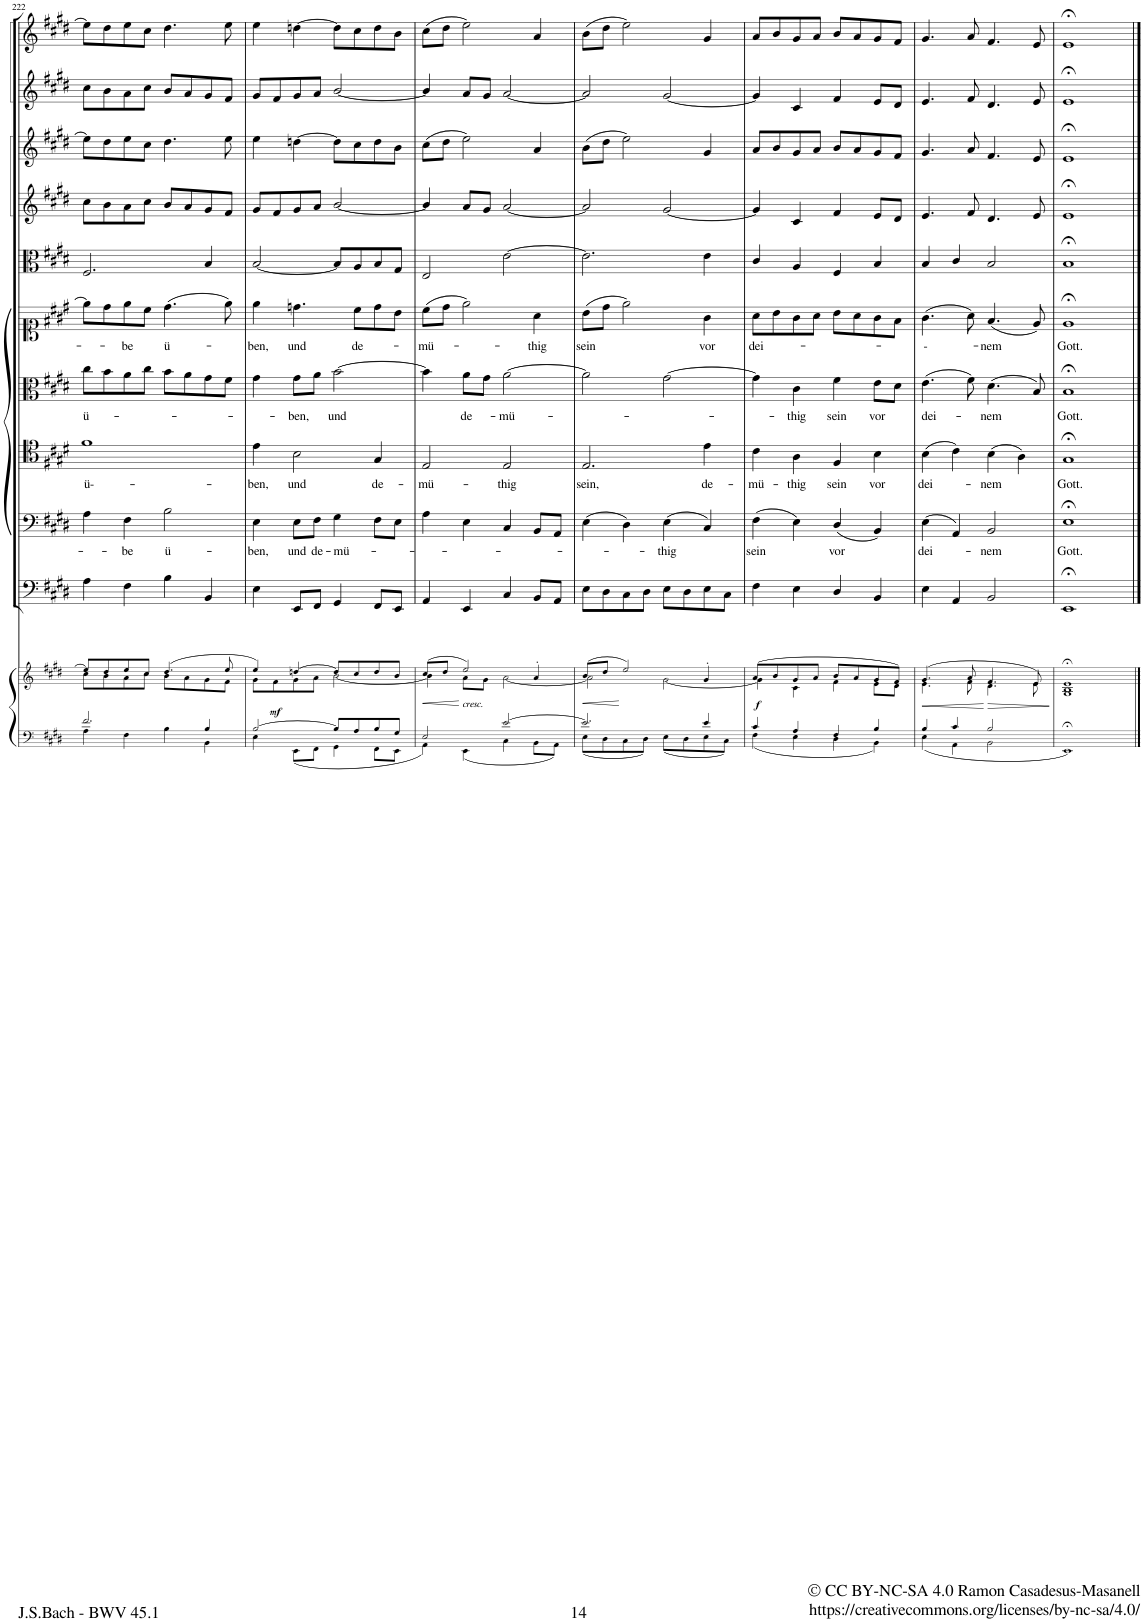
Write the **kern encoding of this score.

**kern	**kern	**dynam	**kern	**kern	**text	**kern	**text	**kern	**text	**kern	**text	**kern	**kern	**kern	**kern	**kern
*part11	*part11	*part11	*part10	*part9	*part9	*part8	*part8	*part7	*part7	*part6	*part6	*part5	*part4	*part3	*part2	*part1
*staff12	*staff11	*staff11/12	*staff10	*staff9	*staff9	*staff8	*staff8	*staff7	*staff7	*staff6	*staff6	*staff5	*staff4	*staff3	*staff2	*staff1
*I"Piano reduction	*	*	*I"Continuo	*I"Basso	*	*I"Tenore	*	*I"Alto	*	*I"Soprano	*	*I"Viola	*I"Violino II	*I"Violino I	*I"Flauto traverso II Oboe II	*I"Flauto traverso I Oboe I
*I'Pno	*	*	*	*	*	*	*	*	*	*	*	*	*	*	*I'Ob	*I'Ob
!!LO:PB:g=z
*clefF4	*clefG2	*	*clefF4	*clefF4	*	*clefC4	*	*clefC3	*	*clefC1	*	*clefC3	*clefG2	*clefG2	*clefG2	*clefG2
*k[f#c#g#d#]	*k[f#c#g#d#]	*	*k[f#c#g#d#]	*k[f#c#g#d#]	*	*k[f#c#g#d#]	*	*k[f#c#g#d#]	*	*k[f#c#g#d#]	*	*k[f#c#g#d#]	*k[f#c#g#d#]	*k[f#c#g#d#]	*k[f#c#g#d#]	*k[f#c#g#d#]
*M2/2	*M2/2	*	*M2/2	*M2/2	*	*M2/2	*	*M2/2	*	*M2/2	*	*M2/2	*M2/2	*M2/2	*M2/2	*M2/2
*met(c|)	*met(c|)	*	*met(c|)	*met(c|)	*	*met(c|)	*	*met(c|)	*	*met(c|)	*	*met(c|)	*met(c|)	*met(c|)	*met(c|)	*met(c|)
=222	=222	=222	=222	=222	=222	=222	=222	=222	=222	=222	=222	=222	=222	=222	=222	=222
*^	*^	*	*	*	*	*	*	*	*	*	*	*	*	*	*	*
!	!	!	!	!	!	!	!	!	!LO:LY:b	!	!LO:LY:b	!	!	!	!	!	!	!
2.f#/	4A\	8ee/L]	8cc#\L	.	4A\	4A\	.	1f#	ü--	8cc#\L	ü-	8ee\L]	.	2.F#/	8cc#\L	8ee\L]	8cc#\L	8ee\L]
.	.	8dd#/	8b\	.	.	.	.	.	.	8b\	.	8dd#\	.	.	8b\	8dd#\	8b\	8dd#\
!	!	!	!	!	!	!	!LO:LY:b	!	!	!	!	!	!LO:LY:b	!	!	!	!	!
.	4F#\	8ee/	8a\	.	4F#\	4F#\	be	.	.	8a\	.	8ee\	be	.	8a\	8ee\	8a\	8ee\
.	.	8cc#/J	8cc#\J	.	.	.	.	.	.	8cc#\J	.	8cc#\J	.	.	8cc#\J	8cc#\J	8cc#\J	8cc#\J
!	!	!	!	!	!	!	!LO:LY:b	!	!	!	!	!	!LO:LY:b	!	!	!	!	!
.	4B\	(4.dd#/	8b\L	.	4B\	2B\	ü-	.	.	8b\L	.	(4.dd#\	ü-	.	8b/L	4.dd#\	8b/L	4.dd#\
.	.	.	8a\	.	.	.	.	.	.	8a\	.	.	.	.	8a/	.	8a/	.
4B/	4BB\	.	8g#\	.	4BB/	.	.	.	.	8g#\	.	.	.	4B/	8g#/	.	8g#/	.
.	.	8ee/	8f#\J	.	.	.	.	.	.	8f#\J	.	8ee\)	.	.	8f#/J	8ee\	8f#/J	8ee\
=223	=223	=223	=223	=223	=223	=223	=223	=223	=223	=223	=223	=223	=223	=223	=223	=223	=223	=223
!	!	!	!	!	!	!	!LO:LY:b	!	!LO:LY:b	!	!	!	!LO:LY:b	!	!	!	!	!
[2B/	4E\	4ee/)	8g#\L	.	4E\	4E\	ben,	4e\	ben,	4g#\	.	4ee\	ben,	[2B/	8g#/L	4ee\	8g#/L	4ee\
!	!	!	!	!LO:DY:b	!	!	!	!	!	!	!	!	!	!	!	!	!	!
.	.	.	8f#\	mf	.	.	.	.	.	.	.	.	.	.	8f#/	.	8f#/	.
!	!	!	!	!	!	!	!LO:LY:b	!	!LO:LY:b	!	!LO:LY:b	!	!LO:LY:b	!	!	!	!	!
.	8EE\L	[4ddn/	8g#\	.	8EE/L	8E\L	und	2B\	und	8g#\L	ben,	4.ddn\	und	.	8g#/	[4ddn\	8g#/	[4ddn\
!	!	!	!	!	!	!	!LO:LY:b	!	!	!	!	!	!	!	!	!	!	!
.	8FF#\J	.	8a\J	.	8FF#/J	8F#\J	de-	.	.	8a\J	.	.	.	.	8a/J	.	8a/J	.
!	!	!	!	!	!	!	!LO:LY:b	!	!	!	!LO:LY:b	!	!	!	!	!	!	!
8B/L]	4GG#\	8dd/L]	[2b\	.	4GG#/	4G#\	mü-	.	.	[2b\	und	.	.	8B/L]	[2b/	8dd\L]	[2b/	8dd\L]
!	!	!	!	!	!	!	!	!	!	!	!	!	!LO:LY:b	!	!	!	!	!
8A/	.	8cc#/	.	.	.	.	.	.	.	.	.	8cc#\L	de	8A/	.	8cc#\	.	8cc#\
!	!	!	!	!	!	!	!	!	!LO:LY:b	!	!	!	!	!	!	!	!	!
8B/	8FF#\L	8dd/	.	.	8FF#/L	8F#\L	.	4G#/	de-	.	.	8dd\	.	8B/	.	8dd\	.	8dd\
8G#/J	8EE\J	8b/J	.	.	8EE/J	8E\J	.	.	.	.	.	8b\J	.	8G#/J	.	8b\J	.	8b\J
=224	=224	=224	=224	=224	=224	=224	=224	=224	=224	=224	=224	=224	=224	=224	=224	=224	=224	=224
!	!	!	!	!LO:HP:b	!	!	!	!	!LO:LY:b	!	!	!	!LO:LY:b	!	!	!	!	!
2E/	4AA\	(8cc#/L	4b\]	<	4AA/	4A\	.	2E/	mü-	4b\]	.	(8cc#\L	mü	2E/	4b/]	(8cc#\L	4b/]	(8cc#\L
.	.	8dd#/J	.	.	.	.	.	.	.	.	.	8dd#\J	.	.	.	8dd#\J	.	8dd#\J
!	!	!LO:TX:b:i:t=cresc.	!	!	!	!	!	!	!	!	!	!	!	!	!	!	!	!
!	!	!	!	!	!	!	!	!	!	!	!LO:LY:b	!	!	!	!	!	!	!
.	4EE\	2ee/)	8a\L	.	4EE/	4E\	.	.	.	8a\L	de	2ee\)	.	.	8a/L	2ee\)	8a/L	2ee\)
.	.	.	8g#\J	.	.	.	.	.	.	8g#\J	.	.	.	.	8g#/J	.	8g#/J	.
!	!	!	!	!	!	!	!	!	!LO:LY:b	!	!LO:LY:b	!	!	!	!	!	!	!
[2e/	4C#\	.	[2a\	.	4C#/	4C#/	.	2E/	thig	[2a\	mü-	.	.	[2e\	[2a/	.	[2a/	.
!	!	!	!	!	!	!	!	!	!	!	!	!	!LO:LY:b	!	!	!	!	!
.	8BB\L	4a'/	.	.	8BB/L	8BB/L	.	.	.	.	.	4a\	thig	.	.	4a/	.	4a/
.	8AA\J	.	.	.	8AA/J	8AA/J	.	.	.	.	.	.	.	.	.	.	.	.
=225	=225	=225	=225	=225	=225	=225	=225	=225	=225	=225	=225	=225	=225	=225	=225	=225	=225	=225
!	!	!	!	!LO:HP:b	!	!	!	!	!LO:LY:b	!	!	!	!LO:LY:b	!	!	!	!	!
2.e/]	8E\L	(8b/L	2a\]	<	8E\L	(4E\	.	2.E/	sein,	2a\]	.	(8b\L	sein	2.e\]	2a/]	(8b\L	2a/]	(8b\L
.	8D#\	8dd#/J	.	.	8D#\	.	.	.	.	.	.	8dd#\J	.	.	.	8dd#\J	.	8dd#\J
.	8C#\	2ee/)	.	[	8C#\	4D#\)	.	.	.	.	.	2ee\)	.	.	.	2ee\)	.	2ee\)
.	8D#\J	.	.	.	8D#\J	.	.	.	.	.	.	.	.	.	.	.	.	.
!	!	!	!	!	!	!	!LO:LY:b	!	!	!	!	!	!	!	!	!	!	!
.	8E\L	.	[2g#\	.	8E\L	(4E\	thig	.	.	[2g#\	.	.	.	.	[2g#/	.	[2g#/	.
.	8D#\	.	.	.	8D#\	.	.	.	.	.	.	.	.	.	.	.	.	.
!	!	!	!	!	!	!	!	!	!LO:LY:b	!	!	!	!LO:LY:b	!	!	!	!	!
4e/	8E\	4g#'/	.	.	8E\	4C#/)	.	4e\	de-	.	.	4g#\	vor	4e\	.	4g#/	.	4g#/
.	8C#\J	.	.	.	8C#\J	.	.	.	.	.	.	.	.	.	.	.	.	.
=226	=226	=226	=226	=226	=226	=226	=226	=226	=226	=226	=226	=226	=226	=226	=226	=226	=226	=226
!	!	!	!	!LO:DY:b	!	!	!LO:LY:b	!	!LO:LY:b	!	!	!	!LO:LY:b	!	!	!	!	!
4c#/	4F#\	(8a/L	4g#\]	f	4F#\	(4F#\	sein	4c#\	mü-	4g#\]	.	8a\L	dei	4c#/	4g#/]	8a/L	4g#/]	8a/L
.	.	8b/	.	.	.	.	.	.	.	.	.	8b\	.	.	.	8b/	.	8b/
!	!	!	!	!	!	!	!	!	!LO:LY:b	!	!LO:LY:b	!	!	!	!	!	!	!
4A/	4E\	8g#/	4c#\	.	4E\	4E\)	.	4A\	thig	4c#\	thig	8g#\	.	4A/	4c#/	8g#/	4c#/	8g#/
.	.	8a/J	.	.	.	.	.	.	.	.	.	8a\J	.	.	.	8a/J	.	8a/J
!	!	!	!	!	!	!	!LO:LY:b	!	!LO:LY:b	!	!LO:LY:b	!	!	!	!	!	!	!
4F#/	4D#\	8b/L	4f#\	.	4D#/	(4D#/	vor	4F#/	sein	4f#\	sein	8b\L	.	4F#/	4f#/	8b/L	4f#/	8b/L
.	.	8a/	.	.	.	.	.	.	.	.	.	8a\	.	.	.	8a/	.	8a/
!	!	!	!	!	!	!	!	!	!LO:LY:b	!	!LO:LY:b	!	!	!	!	!	!	!
4B/	4BB\	8g#/	8e\L	.	4BB/	4BB/)	.	4B\	vor	8e\L	vor	8g#\	.	4B/	8e/L	8g#/	8e/L	8g#/
.	.	8f#/J)	8d#\J	.	.	.	.	.	.	8d#\J	.	8f#\J	.	.	8d#/J	8f#/J	8d#/J	8f#/J
=227	=227	=227	=227	=227	=227	=227	=227	=227	=227	=227	=227	=227	=227	=227	=227	=227	=227	=227
!	!	!	!	!LO:HP:b	!	!	!LO:LY:b	!	!LO:LY:b	!	!LO:LY:b	!	!LO:LY:b	!	!	!	!	!
4B/	4E\	(4.g#/	4.e\	<	4E\	(4E\	dei	(4B\	dei	(4.e\	dei-	(4.g#\	-	4B/	4.e/	4.g#/	4.e/	4.g#/
4c#/	4AA\	.	.	.	4AA/	4AA/)	.	4c#\)	.	.	.	.	.	4c#/	.	.	.	.
.	.	8a/	8f#\	.	.	.	.	.	.	8f#\)	.	8a\)	.	.	8f#/	8a/	8f#/	8a/
!	!	!	!	!	!	!	!LO:LY:b	!	!LO:LY:b	!	!LO:LY:b	!	!LO:LY:b	!	!	!	!	!
2B/	2BB\	4.f#/	4.d#\	[	2BB/	2BB/	nem	(4B\	nem	(4.d#\	nem	(4.f#/	nem	2B/	4.d#/	4.f#/	4.d#/	4.f#/
.	.	.	.	.	.	.	.	4A\)	.	.	.	.	.	.	.	.	.	.
.	.	8e/)	8e\	.	.	.	.	.	.	8B/)	.	8e/)	.	.	8e/	8e/	8e/	8e/
*v	*v	*	*	*	*	*	*	*	*	*	*	*	*	*	*	*	*	*
*	*v	*v	*	*	*	*	*	*	*	*	*	*	*	*	*	*	*
.	.	[	.	.	.	.	.	.	.	.	.	.	.	.	.	.
=228	=228	=228	=228	=228	=228	=228	=228	=228	=228	=228	=228	=228	=228	=228	=228	=228
!	!	!	!	!	!LO:LY:b	!	!LO:LY:b	!	!LO:LY:b	!	!LO:LY:b	!	!	!	!	!
1EE;<	1G#;< 1B;< 1e;<	.	1EE;<	1E;<	Gott.	1G#;<	Gott.	1B;<	Gott.	1e;<	Gott.	1B;<	1e;<	1e;<	1e;<	1e;<
==	==	==	==	==	==	==	==	==	==	==	==	==	==	==	==	==
*-	*-	*-	*-	*-	*-	*-	*-	*-	*-	*-	*-	*-	*-	*-	*-	*-
